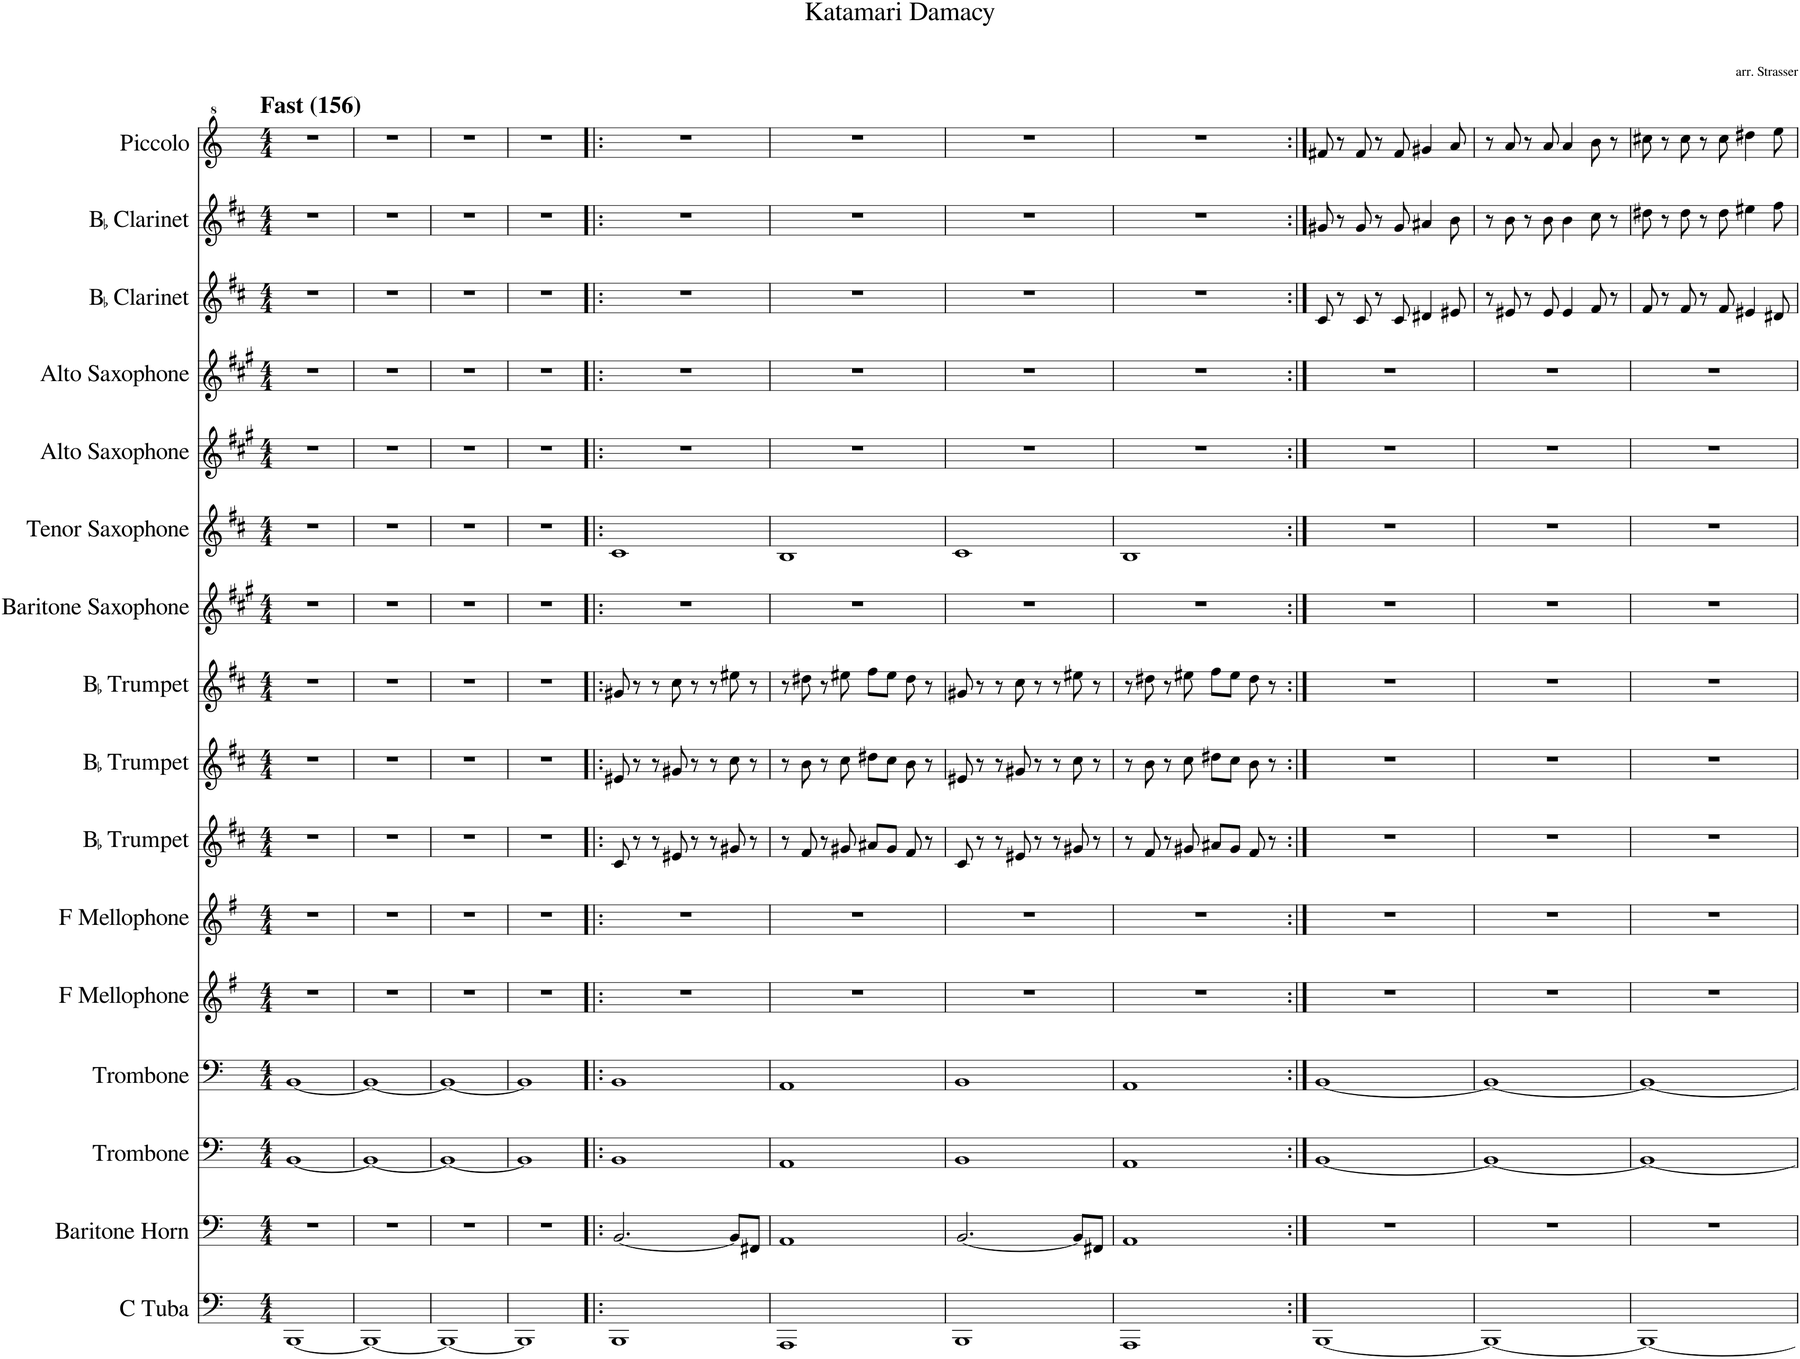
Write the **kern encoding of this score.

**kern	**kern	**kern	**kern	**kern	**kern	**kern	**kern	**kern	**kern	**kern	**kern	**kern	**kern	**kern	**kern
*part16	*part15	*part14	*part13	*part12	*part11	*part10	*part9	*part8	*part7	*part6	*part5	*part4	*part3	*part2	*part1
*staff16	*staff15	*staff14	*staff13	*staff12	*staff11	*staff10	*staff9	*staff8	*staff7	*staff6	*staff5	*staff4	*staff3	*staff2	*staff1
*I"C Tuba	*I"Baritone Horn	*I"Trombone	*I"Trombone	*I"F Mellophone	*I"F Mellophone	*I"BaccidentalFlat Trumpet	*I"BaccidentalFlat Trumpet	*I"BaccidentalFlat Trumpet	*I"Baritone Saxophone	*I"Tenor Saxophone	*I"Alto Saxophone	*I"Alto Saxophone	*I"BaccidentalFlat Clarinet	*I"BaccidentalFlat Clarinet	*I"Piccolo
*I'C Tu.	*I'Bar. Hn.	*I'Trb.	*I'Trb.	*I'F Mph.	*I'F Mph.	*I'BaccidentalFlat Tpt.	*I'BaccidentalFlat Tpt.	*I'BaccidentalFlat Tpt.	*I'Bar. Sax.	*I'T. Sax.	*I'A. Sax.	*I'A. Sax.	*I'BaccidentalFlat Cl.	*I'BaccidentalFlat Cl.	*I'Picc.
*clefF4	*clefF4	*clefF4	*clefF4	*clefG2	*clefG2	*clefG2	*clefG2	*clefG2	*clefG2	*clefG2	*clefG2	*clefG2	*clefG2	*clefG2	*clefG^2
*	*Trd4c7	*	*	*Trd4c7	*Trd4c7	*Trd1c2	*Trd1c2	*Trd1c2	*Trd12c21	*Trd8c14	*Trd5c9	*Trd5c9	*Trd1c2	*Trd1c2	*Trd-7c-12
*k[]	*k[]	*k[]	*k[]	*k[f#]	*k[f#]	*k[f#c#]	*k[f#c#]	*k[f#c#]	*k[f#c#g#]	*k[f#c#]	*k[f#c#g#]	*k[f#c#g#]	*k[f#c#]	*k[f#c#]	*k[]
*M4/4	*M4/4	*M4/4	*M4/4	*M4/4	*M4/4	*M4/4	*M4/4	*M4/4	*M4/4	*M4/4	*M4/4	*M4/4	*M4/4	*M4/4	*M4/4
=1	=1	=1	=1	=1	=1	=1	=1	=1	=1	=1	=1	=1	=1	=1	=1
!	!	!	!	!	!	!	!	!	!	!	!	!	!	!	!LO:TX:a:B:t=Fast (156)
[1BBB	1r	[1BB	[1BB	1r	1r	1r	1r	1r	1r	1r	1r	1r	1r	1r	1r
=2	=2	=2	=2	=2	=2	=2	=2	=2	=2	=2	=2	=2	=2	=2	=2
1BBB_	1r	1BB_	1BB_	1r	1r	1r	1r	1r	1r	1r	1r	1r	1r	1r	1r
=3	=3	=3	=3	=3	=3	=3	=3	=3	=3	=3	=3	=3	=3	=3	=3
1BBB_	1r	1BB_	1BB_	1r	1r	1r	1r	1r	1r	1r	1r	1r	1r	1r	1r
=4	=4	=4	=4	=4	=4	=4	=4	=4	=4	=4	=4	=4	=4	=4	=4
1BBB]	1r	1BB]	1BB]	1r	1r	1r	1r	1r	1r	1r	1r	1r	1r	1r	1r
=5!|:	=5!|:	=5!|:	=5!|:	=5!|:	=5!|:	=5!|:	=5!|:	=5!|:	=5!|:	=5!|:	=5!|:	=5!|:	=5!|:	=5!|:	=5!|:
1BBB	[2.BB/	1BB	1BB	1r	1r	8c#/	8e#X/	8g#X/	1r	1c#	1r	1r	1r	1r	1r
.	.	.	.	.	.	8r	8r	8r	.	.	.	.	.	.	.
.	.	.	.	.	.	8r	8r	8r	.	.	.	.	.	.	.
.	.	.	.	.	.	8e#X/	8g#X/	8cc#\	.	.	.	.	.	.	.
.	.	.	.	.	.	8r	8r	8r	.	.	.	.	.	.	.
.	.	.	.	.	.	8r	8r	8r	.	.	.	.	.	.	.
.	8BB/L]	.	.	.	.	8g#X/	8cc#\	8ee#X\	.	.	.	.	.	.	.
.	8FF#X/J	.	.	.	.	8r	8r	8r	.	.	.	.	.	.	.
=6	=6	=6	=6	=6	=6	=6	=6	=6	=6	=6	=6	=6	=6	=6	=6
1AAA	1AA	1AA	1AA	1r	1r	8r	8r	8r	1r	1B	1r	1r	1r	1r	1r
.	.	.	.	.	.	8f#/	8b\	8dd#X\	.	.	.	.	.	.	.
.	.	.	.	.	.	8r	8r	8r	.	.	.	.	.	.	.
.	.	.	.	.	.	8g#X/	8cc#\	8ee#X\	.	.	.	.	.	.	.
.	.	.	.	.	.	8a#X/L	8dd#X\L	8ff#\L	.	.	.	.	.	.	.
.	.	.	.	.	.	8g#/J	8cc#\J	8ee#\J	.	.	.	.	.	.	.
.	.	.	.	.	.	8f#/	8b\	8dd#\	.	.	.	.	.	.	.
.	.	.	.	.	.	8r	8r	8r	.	.	.	.	.	.	.
=7	=7	=7	=7	=7	=7	=7	=7	=7	=7	=7	=7	=7	=7	=7	=7
1BBB	[2.BB/	1BB	1BB	1r	1r	8c#/	8e#X/	8g#X/	1r	1c#	1r	1r	1r	1r	1r
.	.	.	.	.	.	8r	8r	8r	.	.	.	.	.	.	.
.	.	.	.	.	.	8r	8r	8r	.	.	.	.	.	.	.
.	.	.	.	.	.	8e#X/	8g#X/	8cc#\	.	.	.	.	.	.	.
.	.	.	.	.	.	8r	8r	8r	.	.	.	.	.	.	.
.	.	.	.	.	.	8r	8r	8r	.	.	.	.	.	.	.
.	8BB/L]	.	.	.	.	8g#X/	8cc#\	8ee#X\	.	.	.	.	.	.	.
.	8FF#X/J	.	.	.	.	8r	8r	8r	.	.	.	.	.	.	.
=8	=8	=8	=8	=8	=8	=8	=8	=8	=8	=8	=8	=8	=8	=8	=8
1AAA	1AA	1AA	1AA	1r	1r	8r	8r	8r	1r	1B	1r	1r	1r	1r	1r
.	.	.	.	.	.	8f#/	8b\	8dd#X\	.	.	.	.	.	.	.
.	.	.	.	.	.	8r	8r	8r	.	.	.	.	.	.	.
.	.	.	.	.	.	8g#X/	8cc#\	8ee#X\	.	.	.	.	.	.	.
.	.	.	.	.	.	8a#X/L	8dd#X\L	8ff#\L	.	.	.	.	.	.	.
.	.	.	.	.	.	8g#/J	8cc#\J	8ee#\J	.	.	.	.	.	.	.
.	.	.	.	.	.	8f#/	8b\	8dd#\	.	.	.	.	.	.	.
.	.	.	.	.	.	8r	8r	8r	.	.	.	.	.	.	.
=9:|!	=9:|!	=9:|!	=9:|!	=9:|!	=9:|!	=9:|!	=9:|!	=9:|!	=9:|!	=9:|!	=9:|!	=9:|!	=9:|!	=9:|!	=9:|!
[1BBB	1r	[1BB	[1BB	1r	1r	1r	1r	1r	1r	1r	1r	1r	8c#/	8g#X/	8ff#X/
.	.	.	.	.	.	.	.	.	.	.	.	.	8r	8r	8r
.	.	.	.	.	.	.	.	.	.	.	.	.	8c#/	8g#/	8ff#/
.	.	.	.	.	.	.	.	.	.	.	.	.	8r	8r	8r
.	.	.	.	.	.	.	.	.	.	.	.	.	8c#/	8g#/	8ff#/
.	.	.	.	.	.	.	.	.	.	.	.	.	4d#X/	4a#X/	4gg#X/
.	.	.	.	.	.	.	.	.	.	.	.	.	8e#X/	8b\	8aa/
=10	=10	=10	=10	=10	=10	=10	=10	=10	=10	=10	=10	=10	=10	=10	=10
1BBB_	1r	1BB_	1BB_	1r	1r	1r	1r	1r	1r	1r	1r	1r	8r	8r	8r
.	.	.	.	.	.	.	.	.	.	.	.	.	8e#X/	8b\	8aa/
.	.	.	.	.	.	.	.	.	.	.	.	.	8r	8r	8r
.	.	.	.	.	.	.	.	.	.	.	.	.	8e#/	8b\	8aa/
.	.	.	.	.	.	.	.	.	.	.	.	.	4e#/	4b\	4aa/
.	.	.	.	.	.	.	.	.	.	.	.	.	8f#/	8cc#\	8bb\
.	.	.	.	.	.	.	.	.	.	.	.	.	8r	8r	8r
=11	=11	=11	=11	=11	=11	=11	=11	=11	=11	=11	=11	=11	=11	=11	=11
1BBB_	1r	1BB_	1BB_	1r	1r	1r	1r	1r	1r	1r	1r	1r	8f#/	8dd#X\	8ccc#X\
.	.	.	.	.	.	.	.	.	.	.	.	.	8r	8r	8r
.	.	.	.	.	.	.	.	.	.	.	.	.	8f#/	8dd#\	8ccc#\
.	.	.	.	.	.	.	.	.	.	.	.	.	8r	8r	8r
.	.	.	.	.	.	.	.	.	.	.	.	.	8f#/	8dd#\	8ccc#\
.	.	.	.	.	.	.	.	.	.	.	.	.	4e#X/	4ee#X\	4ddd#X\
.	.	.	.	.	.	.	.	.	.	.	.	.	8d#X/	8ff#\	8eee\
=	=	=	=	=	=	=	=	=	=	=	=	=	=	=	=
*-	*-	*-	*-	*-	*-	*-	*-	*-	*-	*-	*-	*-	*-	*-	*-
